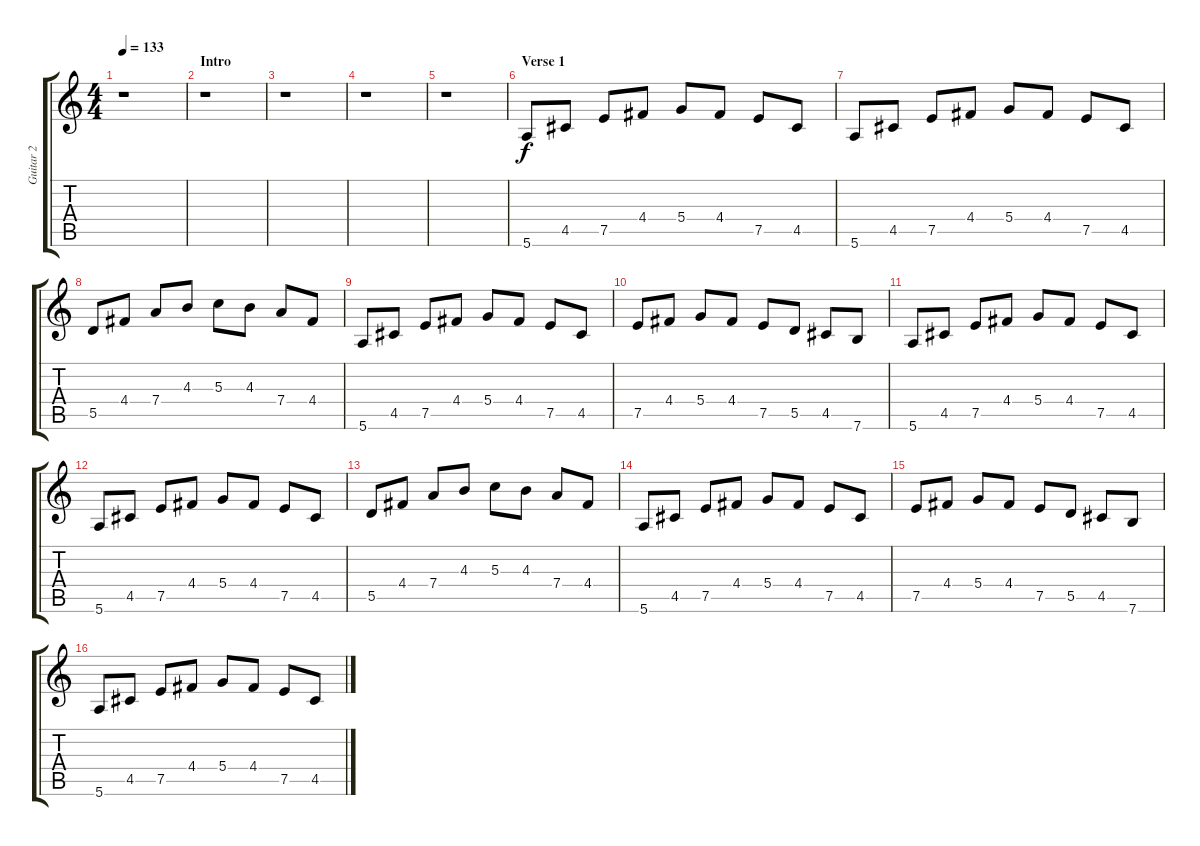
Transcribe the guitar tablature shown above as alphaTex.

\track ("Guitar 2" "Guitar 2") {instrument overdrivenguitar}
\staff {score tabs}
\tuning (E4 B3 G3 D3 A2 E2) {hide}
\ts (4 4)
\tempo 133
\clef g2
\ks c
r.1{dy f instrument overdrivenguitar} |
\section ("" "Intro")
r.1 |
r.1 |
r.1 |
r.1 |
\section ("" "Verse 1")
5.6.8 4.5.8 7.5.8 4.4.8 5.4.8 4.4.8 7.5.8 4.5.8 |
5.6.8 4.5.8 7.5.8 4.4.8 5.4.8 4.4.8 7.5.8 4.5.8 |
5.5.8 4.4.8 7.4.8 4.3.8 5.3.8 4.3.8 7.4.8 4.4.8 |
5.6.8 4.5.8 7.5.8 4.4.8 5.4.8 4.4.8 7.5.8 4.5.8 |
7.5.8 4.4.8 5.4.8 4.4.8 7.5.8 5.5.8 4.5.8 7.6.8 |
5.6.8 4.5.8 7.5.8 4.4.8 5.4.8 4.4.8 7.5.8 4.5.8 |
5.6.8 4.5.8 7.5.8 4.4.8 5.4.8 4.4.8 7.5.8 4.5.8 |
5.5.8 4.4.8 7.4.8 4.3.8 5.3.8 4.3.8 7.4.8 4.4.8 |
5.6.8 4.5.8 7.5.8 4.4.8 5.4.8 4.4.8 7.5.8 4.5.8 |
7.5.8 4.4.8 5.4.8 4.4.8 7.5.8 5.5.8 4.5.8 7.6.8 |
5.6.8 4.5.8 7.5.8 4.4.8 5.4.8 4.4.8 7.5.8 4.5.8
